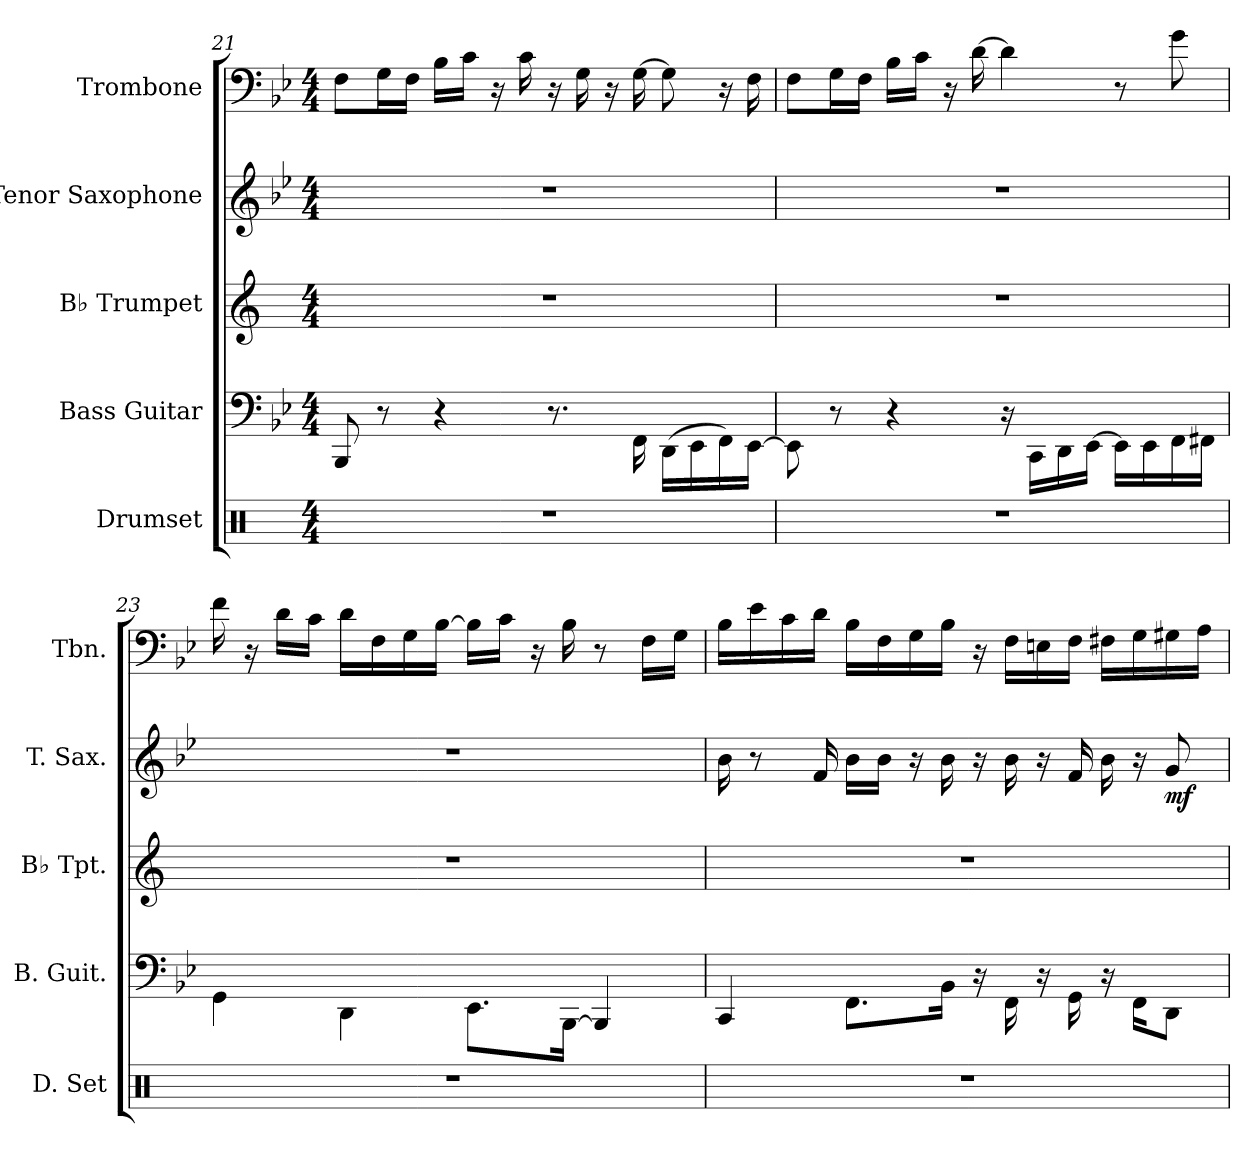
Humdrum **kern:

**kern	**kern	**kern	**kern	**dynam	**kern
*part5	*part4	*part3	*part2	*part2	*part1
*staff5	*staff4	*staff3	*staff2	*staff2	*staff1
*I"Drumset	*I"Bass Guitar	*I"B♭ Trumpet	*I"Tenor Saxophone	*	*I"Trombone
*I'D. Set	*I'B. Guit.	*I'B♭ Tpt.	*I'T. Sax.	*	*I'Tbn.
*clefX	*	*clefG2	*clefG2	*	*clefF4
*	*ITrd7c12	*ITrd1c2	*ITrd8c14	*	*
*k[]	*k[b-e-]	*k[b-e-]	*k[b-e-]	*	*k[b-e-]
*M4/4	*M4/4	*M4/4	*M4/4	*	*M4/4
=21	=21	=21	=21	=21	=21
1r	8BBBB-/	1r	1r	.	8F\L
.	8r	.	.	.	16G\L
.	.	.	.	.	16F\JJ
.	4r	.	.	.	16B-\LL
.	.	.	.	.	16c\JJ
.	.	.	.	.	16r
.	.	.	.	.	16c\
.	8.r	.	.	.	16r
.	.	.	.	.	16G\
.	.	.	.	.	16r
.	16FFF\	.	.	.	[16G\
.	(>16DDD\LL	.	.	.	8G\]
.	16EEE-\	.	.	.	.
.	16FFF\)	.	.	.	16r
.	[16EEE-\JJ	.	.	.	16F\
!!LO:PB:g=z
=22	=22	=22	=22	=22	=22
1r	8EEE-\]	1r	1r	.	8F\L
.	8r	.	.	.	16G\L
.	.	.	.	.	16F\JJ
.	4r	.	.	.	16B-\LL
.	.	.	.	.	16c\JJ
.	.	.	.	.	16r
.	.	.	.	.	[16d\
.	16r	.	.	.	4d\]
.	16CCC\LL	.	.	.	.
.	16DDD\	.	.	.	.
.	[16EEE-\JJ	.	.	.	.
.	16EEE-\LL]	.	.	.	8r
.	16EEE-\	.	.	.	.
.	16FFF\	.	.	.	8g\
.	16FFF#X\JJ	.	.	.	.
=23	=23	=23	=23	=23	=23
1r	4GGG\	1r	1r	.	16f\
.	.	.	.	.	16r
.	.	.	.	.	16d\LL
.	.	.	.	.	16c\JJ
.	4DDD\	.	.	.	16d\LL
.	.	.	.	.	16F\
.	.	.	.	.	16G\
.	.	.	.	.	[16B-\JJ
.	8.EEE-\L	.	.	.	16B-\LL]
.	.	.	.	.	16c\JJ
.	.	.	.	.	16r
.	[16BBBB-\Jk	.	.	.	16B-\
.	4BBBB-/]	.	.	.	8r
.	.	.	.	.	16F\LL
.	.	.	.	.	16G\JJ
!!LO:LB:g=z
=24	=24	=24	=24	=24	=24
1r	4CCC/	1r	16B-\	.	16B-\LL
.	.	.	8r	.	16e-\
.	.	.	.	.	16c\
.	.	.	16F/	.	16d\JJ
.	8.FFF\L	.	16B-\LL	.	16B-\LL
.	.	.	16B-\JJ	.	16F\
.	.	.	16r	.	16G\
.	16BBB-\Jk	.	16B-\	.	16B-\JJ
.	16r	.	16r	.	16r
.	16FFF\	.	16B-\	.	16F\LL
.	16r	.	16r	.	16En\
.	16GGG\	.	16F/	.	16F\JJ
.	16r	.	16B-\	.	16F#X\LL
.	16FFF\KL	.	16r	.	16G\
!	!	!	!	!LO:DY:b	!
.	8DDD\J	.	8G/	mf	16G#X\
.	.	.	.	.	16A\JJ
=	=	=	=	=	=
*-	*-	*-	*-	*-	*-
